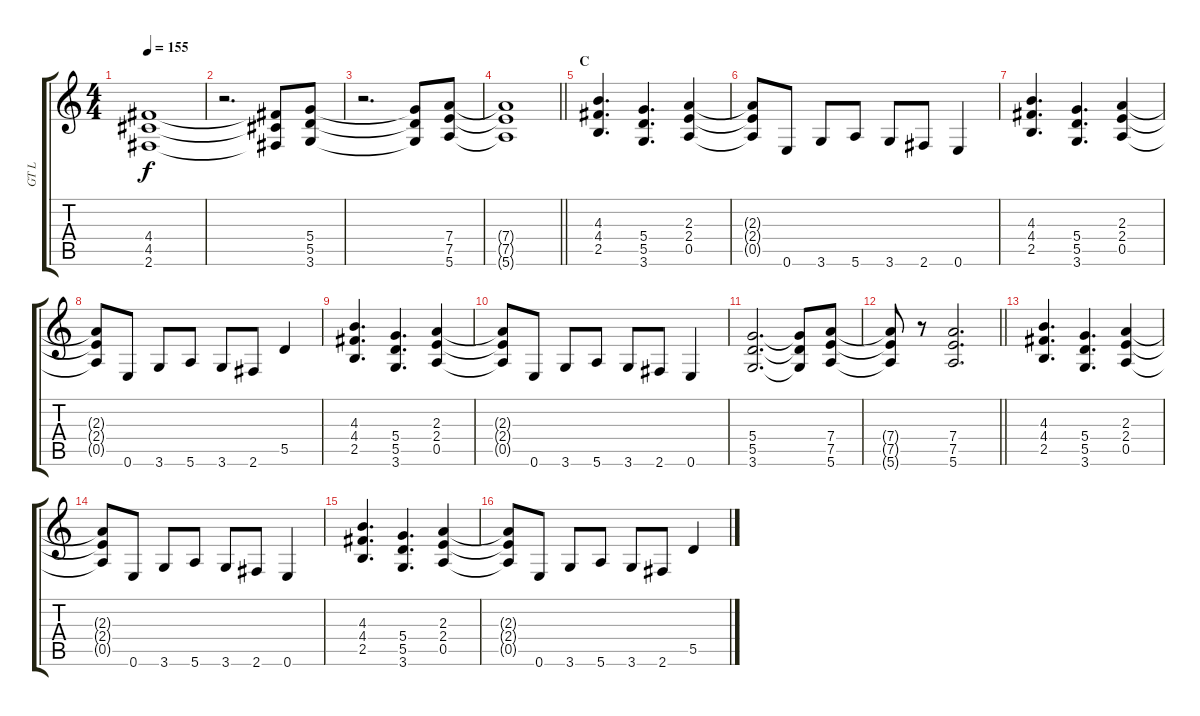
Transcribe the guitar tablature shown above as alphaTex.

\track ("GT L" "GT L") {instrument distortionguitar}
\staff {score tabs}
\tuning (E4 B3 G3 D3 A2 E2) {hide}
\ts (4 4)
\tempo 155
\clef g2
\ks c
(4.4 4.5 2.6).1{dy f} |
r.2{d} (4.4{t} 4.5{t} 2.6{t}).8 (5.4 5.5 3.6).8 |
r.2{d} (5.4{t} 5.5{t} 3.6{t}).8 (7.4 7.5 5.6).8 |
\barLineRight lightlight
(7.4{t} 7.5{t} 5.6{t}).1 |
\section ("" "C")
(4.3 4.4 2.5).4{d} (5.4 5.5 3.6).4{d} (2.3 2.4 0.5).4 |
(2.3{t} 2.4{t} 0.5{t}).8 0.6.8 3.6.8 5.6.8 3.6.8 2.6.8 0.6.4 |
(4.3 4.4 2.5).4{d} (5.4 5.5 3.6).4{d} (2.3 2.4 0.5).4 |
(2.3{t} 2.4{t} 0.5{t}).8 0.6.8 3.6.8 5.6.8 3.6.8 2.6.8 5.5.4 |
(4.3 4.4 2.5).4{d} (5.4 5.5 3.6).4{d} (2.3 2.4 0.5).4 |
(2.3{t} 2.4{t} 0.5{t}).8 0.6.8 3.6.8 5.6.8 3.6.8 2.6.8 0.6.4 |
(5.4 5.5 3.6).2{d} (5.4{t} 5.5{t} 3.6{t}).8 (7.4 7.5 5.6).8 |
\barLineRight lightlight
(7.4{t} 7.5{t} 5.6{t}).8 r.8 (7.4 7.5 5.6).2{d} |
(4.3 4.4 2.5).4{d} (5.4 5.5 3.6).4{d} (2.3 2.4 0.5).4 |
(2.3{t} 2.4{t} 0.5{t}).8 0.6.8 3.6.8 5.6.8 3.6.8 2.6.8 0.6.4 |
(4.3 4.4 2.5).4{d} (5.4 5.5 3.6).4{d} (2.3 2.4 0.5).4 |
(2.3{t} 2.4{t} 0.5{t}).8 0.6.8 3.6.8 5.6.8 3.6.8 2.6.8 5.5.4
